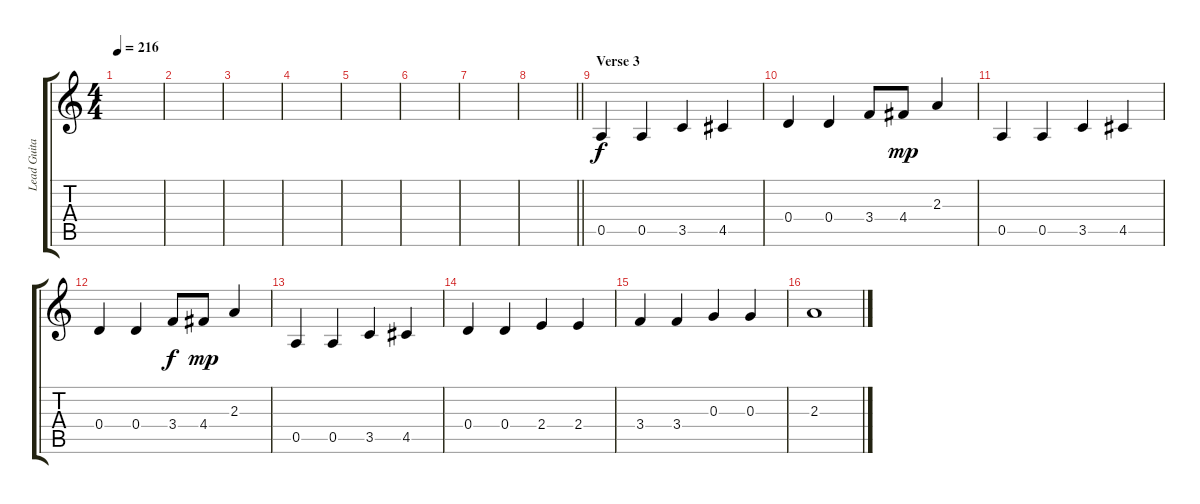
\track ("Lead Guitar 2" "Lead Guita") {instrument overdrivenguitar}
\staff {score tabs}
\tuning (E4 B3 G3 D3 A2 E2) {hide}
\ts (4 4)
\tempo 216
\clef g2
\ks c
|
|
|
|
|
|
|
\barLineRight lightlight
|
\section ("" "Verse 3")
0.5.4 0.5.4 3.5.4 4.5.4 |
0.4.4 0.4.4 3.4.8{dy f} 4.4.8{dy mp} 2.3.4 |
0.5.4 0.5.4 3.5.4 4.5.4 |
0.4.4 0.4.4 3.4.8{dy f} 4.4.8{dy mp} 2.3.4 |
0.5.4 0.5.4 3.5.4 4.5.4 |
0.4.4 0.4.4 2.4.4 2.4.4 |
3.4.4 3.4.4 0.3.4 0.3.4 |
2.3.1
